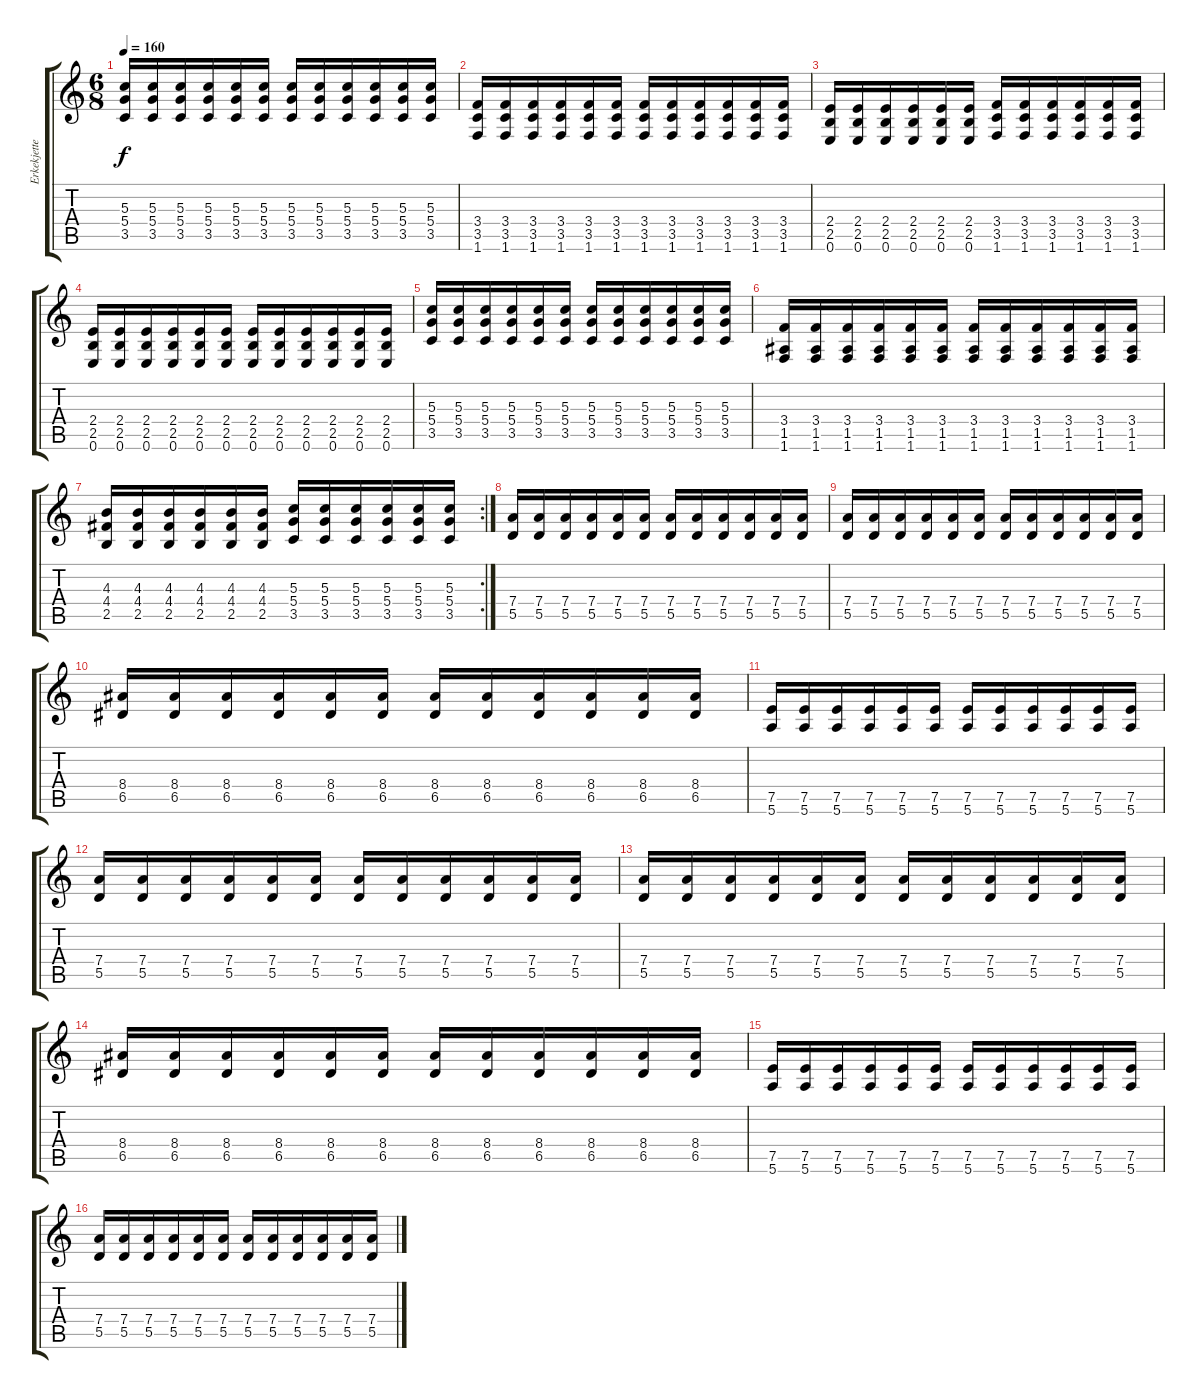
\track ("Erkekjetter Silenoz" "Erkekjette") {instrument distortionguitar}
\staff {score tabs}
\tuning (E4 B3 G3 D3 A2 E2) {hide}
\ts (6 8)
\tempo 160
\clef g2
\ks c
(5.3 5.4 3.5).16{dy f} (5.3 5.4 3.5).16 (5.3 5.4 3.5).16 (5.3 5.4 3.5).16 (5.3 5.4 3.5).16 (5.3 5.4 3.5).16 (5.3 5.4 3.5).16 (5.3 5.4 3.5).16 (5.3 5.4 3.5).16 (5.3 5.4 3.5).16 (5.3 5.4 3.5).16 (5.3 5.4 3.5).16 |
(3.4 3.5 1.6).16 (3.4 3.5 1.6).16 (3.4 3.5 1.6).16 (3.4 3.5 1.6).16 (3.4 3.5 1.6).16 (3.4 3.5 1.6).16 (3.4 3.5 1.6).16 (3.4 3.5 1.6).16 (3.4 3.5 1.6).16 (3.4 3.5 1.6).16 (3.4 3.5 1.6).16 (3.4 3.5 1.6).16 |
(2.4 2.5 0.6).16 (2.4 2.5 0.6).16 (2.4 2.5 0.6).16 (2.4 2.5 0.6).16 (2.4 2.5 0.6).16 (2.4 2.5 0.6).16 (3.4 3.5 1.6).16 (3.4 3.5 1.6).16 (3.4 3.5 1.6).16 (3.4 3.5 1.6).16 (3.4 3.5 1.6).16 (3.4 3.5 1.6).16 |
(2.4 2.5 0.6).16 (2.4 2.5 0.6).16 (2.4 2.5 0.6).16 (2.4 2.5 0.6).16 (2.4 2.5 0.6).16 (2.4 2.5 0.6).16 (2.4 2.5 0.6).16 (2.4 2.5 0.6).16 (2.4 2.5 0.6).16 (2.4 2.5 0.6).16 (2.4 2.5 0.6).16 (2.4 2.5 0.6).16 |
(5.3 5.4 3.5).16 (5.3 5.4 3.5).16 (5.3 5.4 3.5).16 (5.3 5.4 3.5).16 (5.3 5.4 3.5).16 (5.3 5.4 3.5).16 (5.3 5.4 3.5).16 (5.3 5.4 3.5).16 (5.3 5.4 3.5).16 (5.3 5.4 3.5).16 (5.3 5.4 3.5).16 (5.3 5.4 3.5).16 |
(3.4 1.5 1.6).16 (3.4 1.5 1.6).16 (3.4 1.5 1.6).16 (3.4 1.5 1.6).16 (3.4 1.5 1.6).16 (3.4 1.5 1.6).16 (3.4 1.5 1.6).16 (3.4 1.5 1.6).16 (3.4 1.5 1.6).16 (3.4 1.5 1.6).16 (3.4 1.5 1.6).16 (3.4 1.5 1.6).16 |
\rc 2
(4.3 4.4 2.5).16 (4.3 4.4 2.5).16 (4.3 4.4 2.5).16 (4.3 4.4 2.5).16 (4.3 4.4 2.5).16 (4.3 4.4 2.5).16 (5.3 5.4 3.5).16 (5.3 5.4 3.5).16 (5.3 5.4 3.5).16 (5.3 5.4 3.5).16 (5.3 5.4 3.5).16 (5.3 5.4 3.5).16 |
(7.4 5.5).16 (7.4 5.5).16 (7.4 5.5).16 (7.4 5.5).16 (7.4 5.5).16 (7.4 5.5).16 (7.4 5.5).16 (7.4 5.5).16 (7.4 5.5).16 (7.4 5.5).16 (7.4 5.5).16 (7.4 5.5).16 |
(7.4 5.5).16 (7.4 5.5).16 (7.4 5.5).16 (7.4 5.5).16 (7.4 5.5).16 (7.4 5.5).16 (7.4 5.5).16 (7.4 5.5).16 (7.4 5.5).16 (7.4 5.5).16 (7.4 5.5).16 (7.4 5.5).16 |
(8.4 6.5).16 (8.4 6.5).16 (8.4 6.5).16 (8.4 6.5).16 (8.4 6.5).16 (8.4 6.5).16 (8.4 6.5).16 (8.4 6.5).16 (8.4 6.5).16 (8.4 6.5).16 (8.4 6.5).16 (8.4 6.5).16 |
(7.5 5.6).16 (7.5 5.6).16 (7.5 5.6).16 (7.5 5.6).16 (7.5 5.6).16 (7.5 5.6).16 (7.5 5.6).16 (7.5 5.6).16 (7.5 5.6).16 (7.5 5.6).16 (7.5 5.6).16 (7.5 5.6).16 |
(7.4 5.5).16 (7.4 5.5).16 (7.4 5.5).16 (7.4 5.5).16 (7.4 5.5).16 (7.4 5.5).16 (7.4 5.5).16 (7.4 5.5).16 (7.4 5.5).16 (7.4 5.5).16 (7.4 5.5).16 (7.4 5.5).16 |
(7.4 5.5).16 (7.4 5.5).16 (7.4 5.5).16 (7.4 5.5).16 (7.4 5.5).16 (7.4 5.5).16 (7.4 5.5).16 (7.4 5.5).16 (7.4 5.5).16 (7.4 5.5).16 (7.4 5.5).16 (7.4 5.5).16 |
(8.4 6.5).16 (8.4 6.5).16 (8.4 6.5).16 (8.4 6.5).16 (8.4 6.5).16 (8.4 6.5).16 (8.4 6.5).16 (8.4 6.5).16 (8.4 6.5).16 (8.4 6.5).16 (8.4 6.5).16 (8.4 6.5).16 |
(7.5 5.6).16 (7.5 5.6).16 (7.5 5.6).16 (7.5 5.6).16 (7.5 5.6).16 (7.5 5.6).16 (7.5 5.6).16 (7.5 5.6).16 (7.5 5.6).16 (7.5 5.6).16 (7.5 5.6).16 (7.5 5.6).16 |
(7.4 5.5).16 (7.4 5.5).16 (7.4 5.5).16 (7.4 5.5).16 (7.4 5.5).16 (7.4 5.5).16 (7.4 5.5).16 (7.4 5.5).16 (7.4 5.5).16 (7.4 5.5).16 (7.4 5.5).16 (7.4 5.5).16
